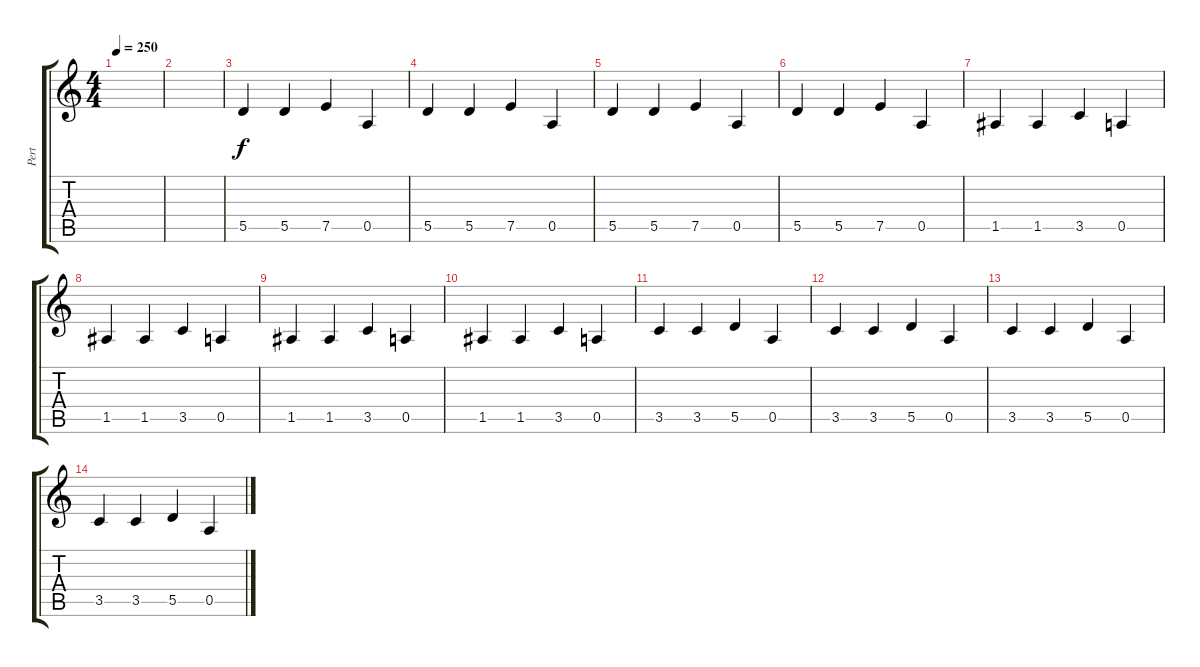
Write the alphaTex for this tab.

\track ("Pert" "Pert") {instrument electricbasspick}
\staff {score tabs}
\tuning (E4 B3 G3 D3 A2 E2) {hide}
\ts (4 4)
\tempo 250
\clef g2
\ks c
|
|
5.5.4 5.5.4 7.5.4 0.5.4 |
5.5.4 5.5.4 7.5.4 0.5.4 |
5.5.4 5.5.4 7.5.4 0.5.4 |
5.5.4 5.5.4 7.5.4 0.5.4 |
1.5.4 1.5.4 3.5.4 0.5.4 |
1.5.4 1.5.4 3.5.4 0.5.4 |
1.5.4 1.5.4 3.5.4 0.5.4 |
1.5.4 1.5.4 3.5.4 0.5.4 |
3.5.4 3.5.4 5.5.4 0.5.4 |
3.5.4 3.5.4 5.5.4 0.5.4 |
3.5.4 3.5.4 5.5.4 0.5.4 |
3.5.4 3.5.4 5.5.4 0.5.4
